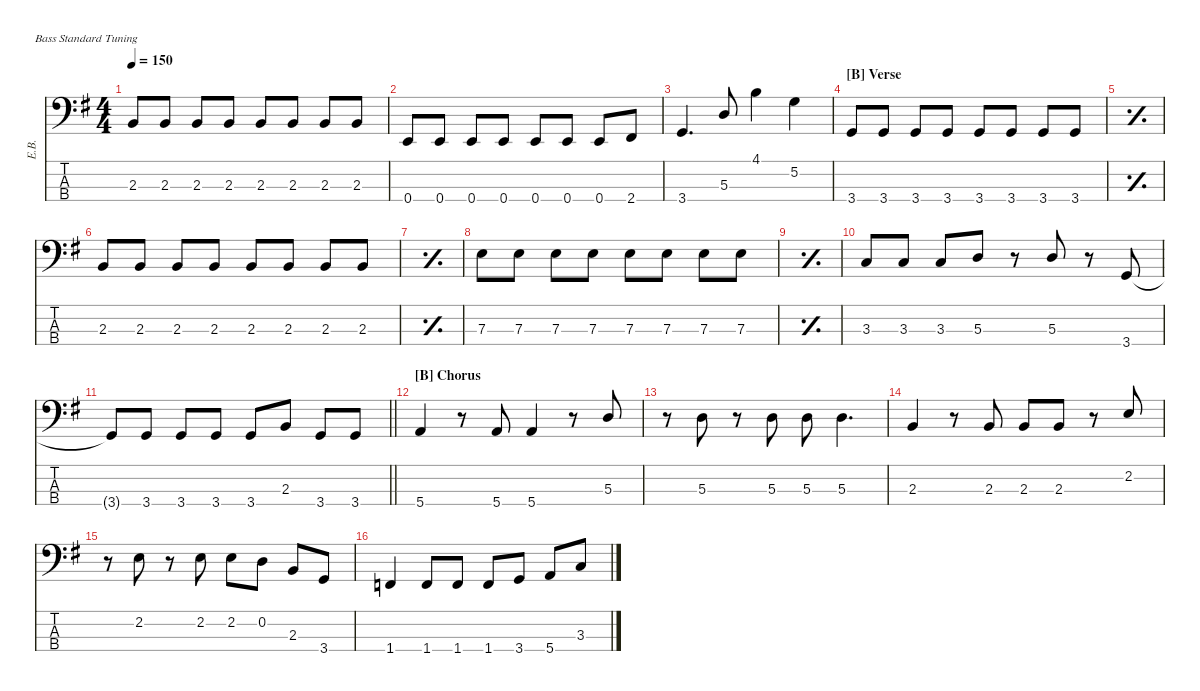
\defaultSystemsLayout 4
\hideDynamics
\bracketExtendMode nobrackets
\otherSystemsTrackNameOrientation horizontal
\track ("Electric Bass" "E.B.") {defaultSystemsLayout 4 instrument electricbasspick}
\staff {score tabs}
\tuning (G2 D2 A1 E1)
\ts (4 4)
\tempo 150
\clef f4
\scale
0.948859
\ks g
2.3{acc forcenatural}.8{dy mf beam Up} 2.3{acc forcenatural}.8{beam Up} 2.3{acc forcenatural}.8{beam Up} 2.3{acc forcenatural}.8{beam Up} 2.3{acc forcenatural}.8{beam Up} 2.3{acc forcenatural}.8{beam Up} 2.3{acc forcenatural}.8{beam Up} 2.3{acc forcenatural}.8{beam Up} |
\scale
0.948859 0.4{acc forcenatural}.8{beam Up} 0.4{acc forcenatural}.8{beam Up} 0.4{acc forcenatural}.8{beam Up} 0.4{acc forcenatural}.8{beam Up} 0.4{acc forcenatural}.8{beam Up} 0.4{acc forcenatural}.8{beam Up} 0.4{acc forcenatural}.8{beam Up} 2.4{acc #}.8{beam Up} |
\scale
0.966543 3.4{acc forcenatural}.4{d beam Up} 5.3{acc forcenatural}.8{beam Up} 4.1{acc forcenatural}.4{beam Down} 5.2{acc forcenatural}.4{beam Down} |
\section ("B" "Verse")
\scale
1.14016 3.4{acc forcenatural}.8{beam Up} 3.4{acc forcenatural}.8{beam Up} 3.4{acc forcenatural}.8{beam Up} 3.4{acc forcenatural}.8{beam Up} 3.4{acc forcenatural}.8{beam Up} 3.4{acc forcenatural}.8{beam Up} 3.4{acc forcenatural}.8{beam Up} 3.4{acc forcenatural}.8{beam Up} |
\simile simple
\scale
0.95328 |
\simile none
\scale
0.95328 2.3{acc forcenatural}.8{beam Up} 2.3{acc forcenatural}.8{beam Up} 2.3{acc forcenatural}.8{beam Up} 2.3{acc forcenatural}.8{beam Up} 2.3{acc forcenatural}.8{beam Up} 2.3{acc forcenatural}.8{beam Up} 2.3{acc forcenatural}.8{beam Up} 2.3{acc forcenatural}.8{beam Up} |
\simile simple
\scale
0.95328 |
\simile none
\scale
1.13574 7.3{acc forcenatural}.8{beam Down} 7.3{acc forcenatural}.8{beam Down} 7.3{acc forcenatural}.8{beam Down} 7.3{acc forcenatural}.8{beam Down} 7.3{acc forcenatural}.8{beam Down} 7.3{acc forcenatural}.8{beam Down} 7.3{acc forcenatural}.8{beam Down} 7.3{acc forcenatural}.8{beam Down} |
\simile simple
\scale
0.948859 |
\simile none
\scale
0.948859 3.3{acc forcenatural}.8{beam Up} 3.3{acc forcenatural}.8{beam Up} 3.3{acc forcenatural}.8{beam Up} 5.3{acc forcenatural}.8{beam Up} r.8{beam Up} 5.3{acc forcenatural}.8{beam Up} r.8{beam Up} 3.4{acc forcenatural}.8{beam Up} |
\scale
0.966543
\barLineRight lightlight
3.4{t acc forcenatural}.8{beam Up} 3.4{acc forcenatural}.8{beam Up} 3.4{acc forcenatural}.8{beam Up} 3.4{acc forcenatural}.8{beam Up} 3.4{acc forcenatural}.8{beam Up} 2.3{acc forcenatural}.8{beam Up} 3.4{acc forcenatural}.8{beam Up} 3.4{acc forcenatural}.8{beam Up} |
\section ("B" "Chorus")
\scale
1.14016 5.4{acc forcenatural}.4{beam Up} r.8{beam Up} 5.4{acc forcenatural}.8{beam Up} 5.4{acc forcenatural}.4{beam Up} r.8{beam Up} 5.3{acc forcenatural}.8{beam Up} |
\scale
0.95328 r.8{beam Down} 5.3{acc forcenatural}.8{beam Down} r.8{beam Down} 5.3{acc forcenatural}.8{beam Down} 5.3{acc forcenatural}.8{beam Down} 5.3{acc forcenatural}.4{d beam Down} |
\scale
0.95328 2.3{acc forcenatural}.4{beam Up} r.8{beam Up} 2.3{acc forcenatural}.8{beam Up} 2.3{acc forcenatural}.8{beam Up} 2.3{acc forcenatural}.8{beam Up} r.8{beam Up} 2.2{acc forcenatural}.8{beam Down} |
\scale
0.95328 r.8{beam Down} 2.2{acc forcenatural}.8{beam Down} r.8{beam Down} 2.2{acc forcenatural}.8{beam Down} 2.2{acc forcenatural}.8{beam Down} 0.2{acc forcenatural}.8{beam Down} 2.3{acc forcenatural}.8{beam Up} 3.4{acc forcenatural}.8{beam Up} |
\scale
1.11648 1.4{acc forcenatural}.4{beam Up} 1.4{acc forcenatural}.8{beam Up} 1.4{acc forcenatural}.8{beam Up} 1.4{acc forcenatural}.8{beam Up} 3.4{acc forcenatural}.8{beam Up} 5.4{acc forcenatural}.8{beam Up} 3.3{acc forcenatural}.8{beam Up}
